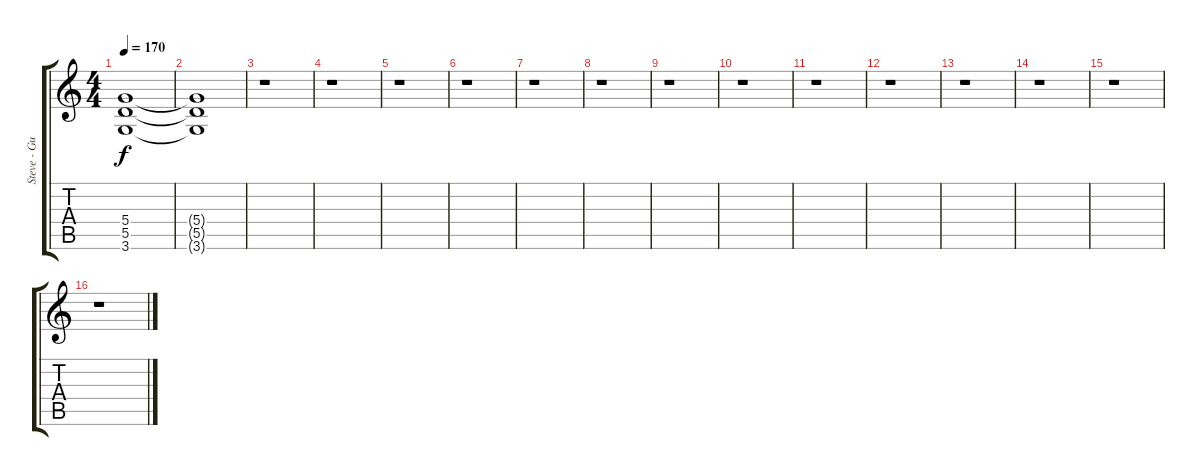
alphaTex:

\track ("Steve - Guitar" "Steve - Gu") {instrument electricguitarjazz}
\staff {score tabs}
\tuning (E4 B3 G3 D3 A2 E2) {hide}
\ts (4 4)
\tempo 170
\clef g2
\ks c
(5.4 5.5 3.6).1{dy f} |
(5.4{t} 5.5{t} 3.6{t}).1 |
r.1 |
r.1 |
r.1 |
r.1 |
r.1 |
r.1 |
r.1 |
r.1 |
r.1 |
r.1 |
r.1 |
r.1 |
r.1 |
r.1
